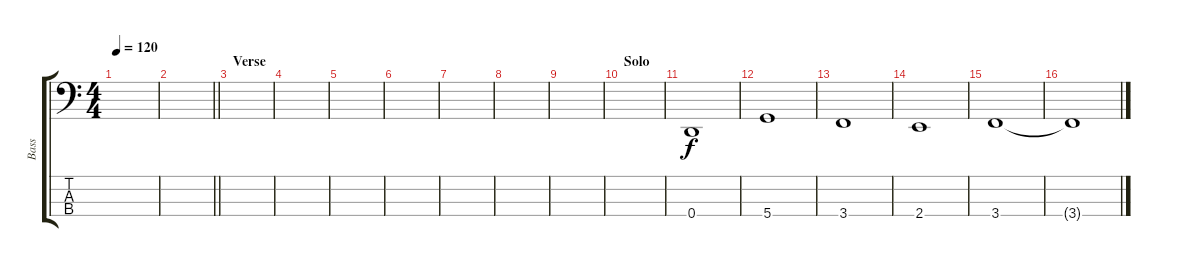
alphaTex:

\track ("Bass" "Bass") {instrument electricbassfinger}
\staff {score tabs}
\tuning (G2 D2 A1 D1) {hide}
\ts (4 4)
\tempo 120
\clef f4
\ks c
|
\barLineRight lightlight
|
\section ("" "Verse")
|
|
|
|
|
|
|
\section ("" "Solo")
|
0.4.1 |
5.4.1 |
3.4.1 |
2.4.1 |
3.4.1 |
3.4{t}.1
